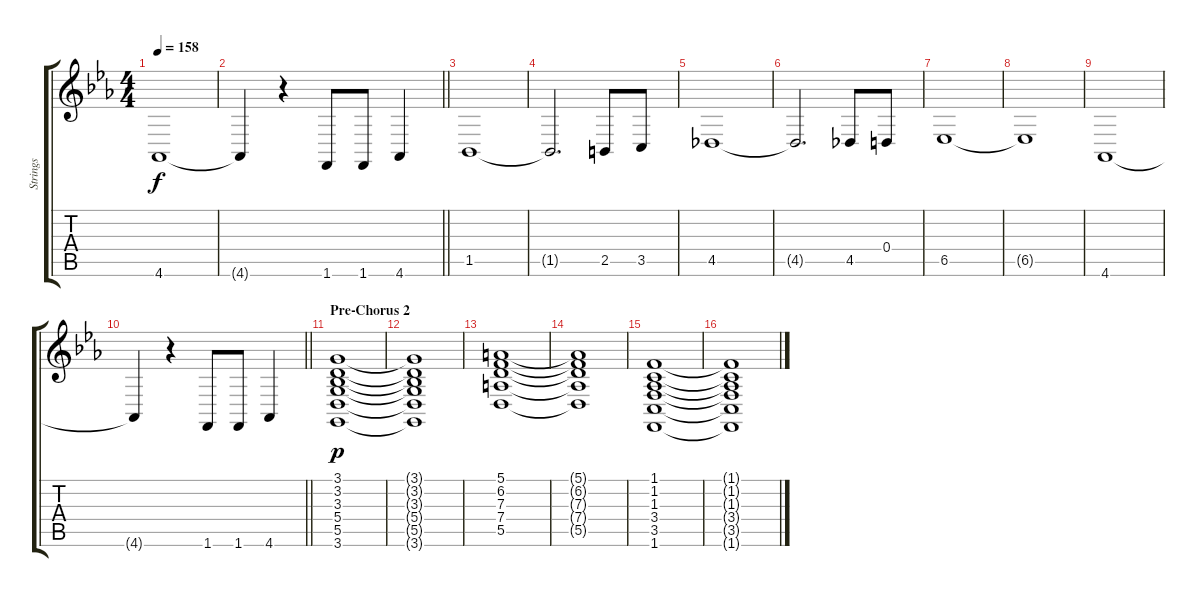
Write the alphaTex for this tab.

\track ("Strings" "Strings") {instrument stringensemble1}
\staff {score tabs}
\tuning (E4 B3 G3 D3 A2 E2) {hide}
\ts (4 4)
\tempo 158
\clef g2
\ks eb
4.6.1{dy f} |
\barLineRight lightlight
4.6{t}.4 r.4 1.6.8 1.6.8 4.6.4 |
1.5.1 |
1.5{t}.2{d} 2.5.8 3.5.8 |
4.5.1 |
4.5{t}.2{d} 4.5.8 0.4.8 |
6.5.1 |
6.5{t}.1 |
4.6.1 |
\barLineRight lightlight
4.6{t}.4 r.4 1.6.8 1.6.8 4.6.4 |
\section ("" "Pre-Chorus 2")
(3.1 3.2 3.3 5.4 5.5 3.6).1{dy p} |
(3.1{t} 3.2{t} 3.3{t} 5.4{t} 5.5{t} 3.6{t}).1 |
(5.1 6.2 7.3 7.4 5.5).1 |
(5.1{t} 6.2{t} 7.3{t} 7.4{t} 5.5{t}).1 |
(1.1 1.2 1.3 3.4 3.5 1.6).1 |
(1.1{t} 1.2{t} 1.3{t} 3.4{t} 3.5{t} 1.6{t}).1
